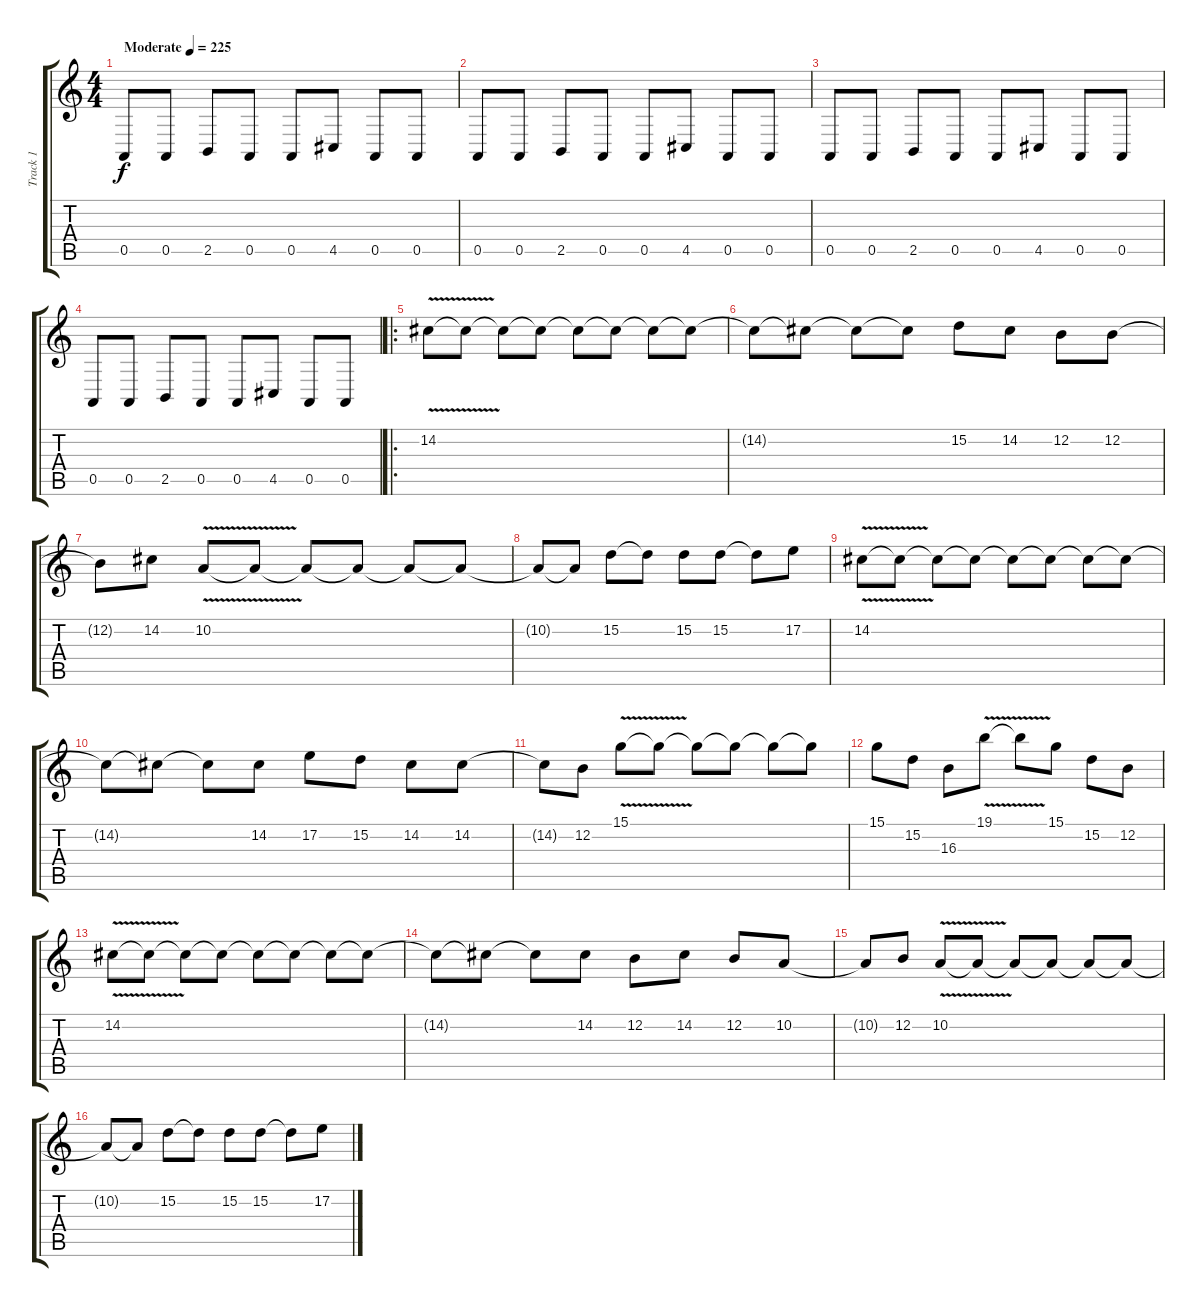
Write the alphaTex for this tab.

\track ("Track 1" "Track 1") {instrument lead5charang}
\staff {score tabs}
\tuning (E4 B3 G3 D3 A2 E2) {hide}
\ts (4 4)
\tempo (225 "Moderate")
\clef g2
\ks c
0.5.8{dy f instrument lead5charang} 0.5.8 2.5.8 0.5.8 0.5.8 4.5.8 0.5.8 0.5.8 |
0.5.8 0.5.8 2.5.8 0.5.8 0.5.8 4.5.8 0.5.8 0.5.8 |
0.5.8 0.5.8 2.5.8 0.5.8 0.5.8 4.5.8 0.5.8 0.5.8 |
0.5.8 0.5.8 2.5.8 0.5.8 0.5.8 4.5.8 0.5.8 0.5.8 |
\ro
14.2{v}.8 14.2{t}.8 14.2{t}.8 14.2{t}.8 14.2{t}.8 14.2{t}.8 14.2{t}.8 14.2{t}.8 |
14.2{t}.8 14.2{t}.8 14.2{t}.8 14.2{t}.8 15.2.8 14.2.8 12.2.8 12.2.8 |
12.2{t}.8 14.2.8 10.2{v}.8 10.2{t}.8 10.2{t}.8 10.2{t}.8 10.2{t}.8 10.2{t}.8 |
10.2{t}.8 10.2{t}.8 15.2.8 15.2{t}.8 15.2.8 15.2.8 15.2{t}.8 17.2.8 |
14.2{v}.8 14.2{t}.8 14.2{t}.8 14.2{t}.8 14.2{t}.8 14.2{t}.8 14.2{t}.8 14.2{t}.8 |
14.2{t}.8 14.2{t}.8 14.2{t}.8 14.2.8 17.2.8 15.2.8 14.2.8 14.2.8 |
14.2{t}.8 12.2.8 15.1{v}.8 15.1{t}.8 15.1{t}.8 15.1{t}.8 15.1{t}.8 15.1{t}.8 |
15.1.8 15.2.8 16.3.8 19.1{v}.8 19.1{t}.8 15.1.8 15.2.8 12.2.8 |
14.2{v}.8 14.2{t}.8 14.2{t}.8 14.2{t}.8 14.2{t}.8 14.2{t}.8 14.2{t}.8 14.2{t}.8 |
14.2{t}.8 14.2{t}.8 14.2{t}.8 14.2.8 12.2.8 14.2.8 12.2.8 10.2.8 |
10.2{t}.8 12.2.8 10.2{v}.8 10.2{t}.8 10.2{t}.8 10.2{t}.8 10.2{t}.8 10.2{t}.8 |
10.2{t}.8 10.2{t}.8 15.2.8 15.2{t}.8 15.2.8 15.2.8 15.2{t}.8 17.2.8
